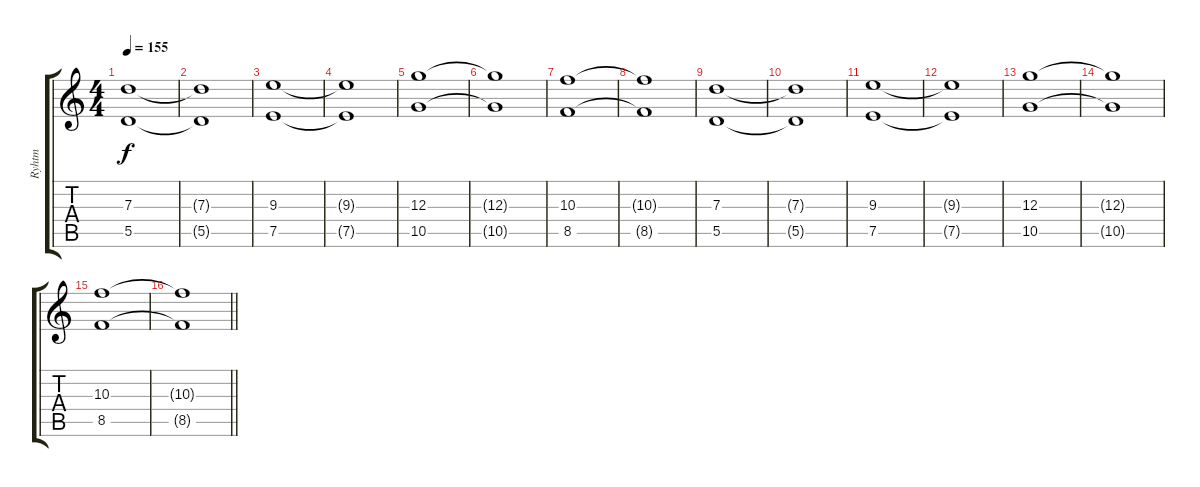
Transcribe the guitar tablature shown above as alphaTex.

\track ("Ryhtm" "Ryhtm") {instrument distortionguitar}
\staff {score tabs}
\tuning (E4 B3 G3 D3 A2 E2) {hide}
\ts (4 4)
\tempo 155
\clef g2
\ks c
(7.3 5.5).1{dy f} |
(7.3{t} 5.5{t}).1 |
(9.3 7.5).1 |
(9.3{t} 7.5{t}).1 |
(12.3 10.5).1 |
(12.3{t} 10.5{t}).1 |
(10.3 8.5).1 |
(10.3{t} 8.5{t}).1 |
(7.3 5.5).1 |
(7.3{t} 5.5{t}).1 |
(9.3 7.5).1 |
(9.3{t} 7.5{t}).1 |
(12.3 10.5).1 |
(12.3{t} 10.5{t}).1 |
(10.3 8.5).1 |
\barLineRight lightlight
(10.3{t} 8.5{t}).1
